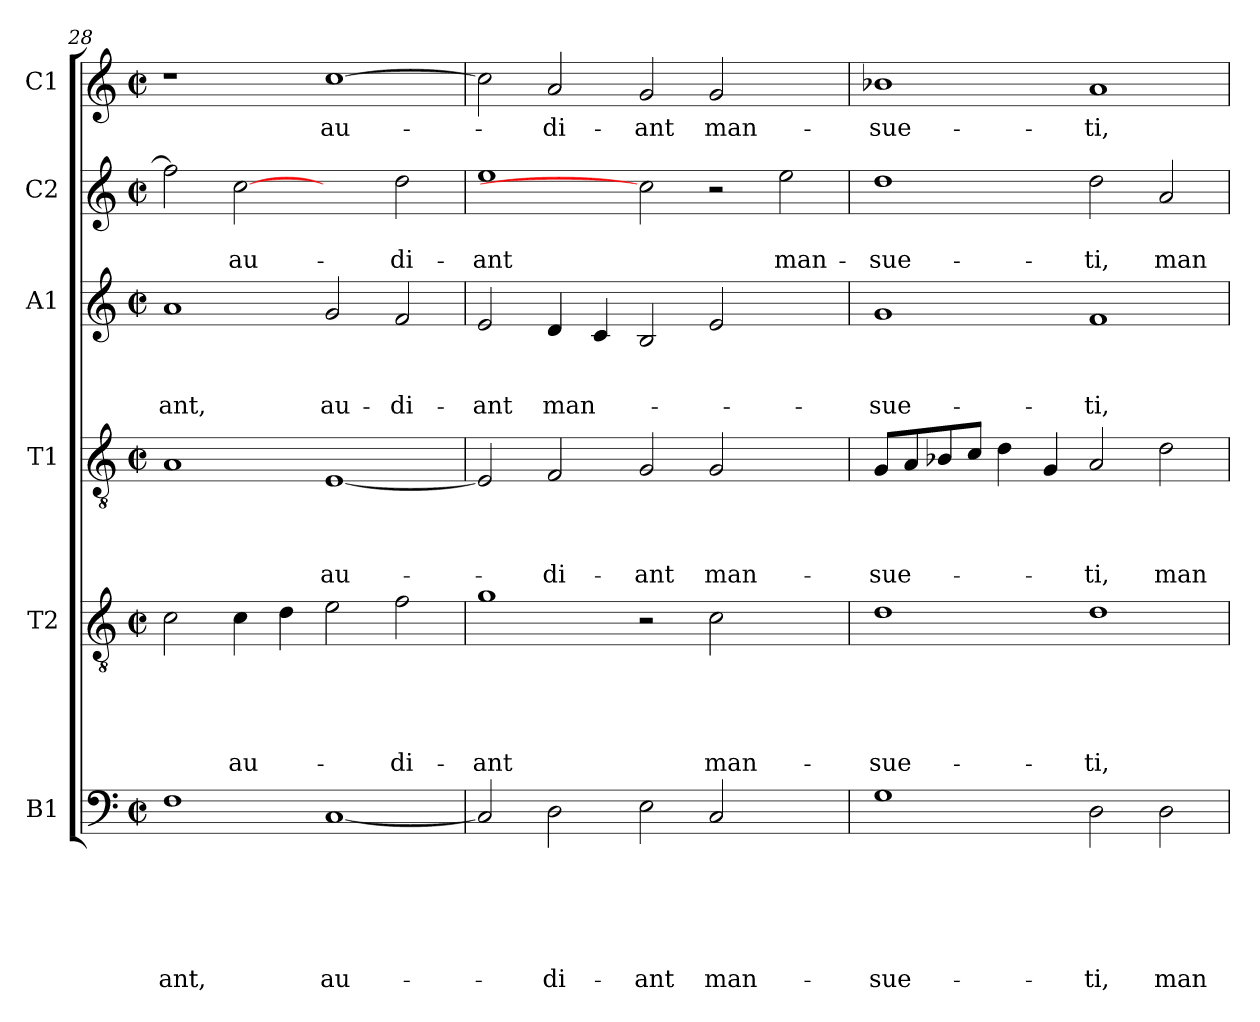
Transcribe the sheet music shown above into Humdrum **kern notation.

**kern	**text	**text	**text	**text	**text	**text	**kern	**text	**text	**text	**text	**text	**kern	**text	**text	**text	**text	**kern	**text	**text	**text	**kern	**text	**text	**kern	**text
*part6	*part6	*part6	*part6	*part6	*part6	*part6	*part5	*part5	*part5	*part5	*part5	*part5	*part4	*part4	*part4	*part4	*part4	*part3	*part3	*part3	*part3	*part2	*part2	*part2	*part1	*part1
*staff6	*staff6	*staff6	*staff6	*staff6	*staff6	*staff6	*staff5	*staff5	*staff5	*staff5	*staff5	*staff5	*staff4	*staff4	*staff4	*staff4	*staff4	*staff3	*staff3	*staff3	*staff3	*staff2	*staff2	*staff2	*staff1	*staff1
*I"B1	*	*	*	*	*	*	*I"T2	*	*	*	*	*	*I"T1	*	*	*	*	*I"A1	*	*	*	*I"C2	*	*	*I"C1	*
*clefF4	*	*	*	*	*	*	*clefGv2	*	*	*	*	*	*clefGv2	*	*	*	*	*clefG2	*	*	*	*clefG2	*	*	*clefG2	*
*k[]	*	*	*	*	*	*	*k[]	*	*	*	*	*	*k[]	*	*	*	*	*k[]	*	*	*	*k[]	*	*	*k[]	*
*C:	*	*	*	*	*	*	*C:	*	*	*	*	*	*C:	*	*	*	*	*C:	*	*	*	*C:	*	*	*C:	*
*M2/2	*	*	*	*	*	*	*M2/2	*	*	*	*	*	*M2/2	*	*	*	*	*M2/2	*	*	*	*M2/2	*	*	*M2/2	*
*met(c|)	*	*	*	*	*	*	*met(c|)	*	*	*	*	*	*met(c|)	*	*	*	*	*met(c|)	*	*	*	*met(c|)	*	*	*met(c|)	*
=28	=28	=28	=28	=28	=28	=28	=28	=28	=28	=28	=28	=28	=28	=28	=28	=28	=28	=28	=28	=28	=28	=28	=28	=28	=28	=28
!	!	!	!	!	!	!LO:LY:b	!	!	!	!	!	!	!	!	!	!	!	!	!	!	!LO:LY:b	!	!	!	!	!
1F	.	.	.	.	.	-ant,	2c\	.	.	.	.	.	1A	.	.	.	.	1a	.	.	-ant,	2ff\]	.	.	1r	.
!	!	!	!	!	!	!	!	!	!	!	!	!LO:LY:b	!	!	!	!	!	!	!	!	!	!	!	!LO:LY:b	!	!
.	.	.	.	.	.	.	4c\	.	.	.	.	au-	.	.	.	.	.	.	.	.	.	[2cc	.	au-	.	.
.	.	.	.	.	.	.	4d\	.	.	.	.	.	.	.	.	.	.	.	.	.	.	.	.	.	.	.
!	!	!	!	!	!	!LO:LY:b	!	!	!	!	!	!	!	!	!	!	!LO:LY:b	!	!	!	!LO:LY:b	!	!	!	!	!LO:LY:b
[1C	.	.	.	.	.	au-	2e\	.	.	.	.	.	[1E	.	.	.	au-	2g/	.	.	au-	2ryy	.	.	[1cc	au-
!	!	!	!	!	!	!	!	!	!	!	!	!LO:LY:b	!	!	!	!	!	!	!	!	!LO:LY:b	!	!	!LO:LY:b	!	!
.	.	.	.	.	.	.	2f\	.	.	.	.	-di-	.	.	.	.	.	2f/	.	.	-di-	2dd\	.	-di-	.	.
=29	=29	=29	=29	=29	=29	=29	=29	=29	=29	=29	=29	=29	=29	=29	=29	=29	=29	=29	=29	=29	=29	=29	=29	=29	=29	=29
!	!	!	!	!	!	!	!	!	!	!	!	!LO:LY:b	!	!	!	!	!	!	!	!	!LO:LY:b	!	!	!LO:LY:b	!	!
2C/]	.	.	.	.	.	.	1g	.	.	.	.	-ant	2E/]	.	.	.	.	2e/	.	.	-ant	1ee	.	-ant	2cc\]	.
!	!	!	!	!	!	!LO:LY:b	!	!	!	!	!	!	!	!	!	!	!LO:LY:b	!	!	!	!LO:LY:b	!	!	!	!	!LO:LY:b
2D\	.	.	.	.	.	-di-	.	.	.	.	.	.	2F/	.	.	.	-di-	4d/	.	.	man-	.	.	.	2a/	-di-
.	.	.	.	.	.	.	.	.	.	.	.	.	.	.	.	.	.	4c/	.	.	.	.	.	.	.	.
!	!	!	!	!	!	!LO:LY:b	!	!	!	!	!	!	!	!	!	!	!LO:LY:b	!	!	!	!	!	!	!	!	!LO:LY:b
2E\	.	.	.	.	.	-ant	2r	.	.	.	.	.	2G/	.	.	.	-ant	2B/	.	.	.	2cc]	.	.	2g/	-ant
!	!	!	!	!	!	!LO:LY:b	!	!	!	!	!	!LO:LY:b	!	!	!	!	!LO:LY:b	!	!	!	!	!	!	!	!	!LO:LY:b
2C/	.	.	.	.	.	man-	2c\	.	.	.	.	man-	2G/	.	.	.	man-	2e/	.	.	.	2r	.	.	2g/	man-
!	!	!	!	!	!	!	!	!	!	!	!	!	!	!	!	!	!	!	!	!	!	!	!	!LO:LY:b	!	!
2ryy	.	.	.	.	.	.	2ryy	.	.	.	.	.	2ryy	.	.	.	.	2ryy	.	.	.	2ee\	.	man-	2ryy	.
!!LO:PB:g=z
=30	=30	=30	=30	=30	=30	=30	=30	=30	=30	=30	=30	=30	=30	=30	=30	=30	=30	=30	=30	=30	=30	=30	=30	=30	=30	=30
!	!	!	!	!	!	!LO:LY:b	!	!	!	!	!	!LO:LY:b	!	!	!	!	!LO:LY:b	!	!	!	!LO:LY:b	!	!	!LO:LY:b	!	!LO:LY:b
1G	.	.	.	.	.	-sue-	1d	.	.	.	.	-sue-	8G/L	.	.	.	-sue-	1g	.	.	-sue-	1dd	.	-sue-	1b-X	-sue-
.	.	.	.	.	.	.	.	.	.	.	.	.	8A/	.	.	.	.	.	.	.	.	.	.	.	.	.
.	.	.	.	.	.	.	.	.	.	.	.	.	8B-/	.	.	.	.	.	.	.	.	.	.	.	.	.
.	.	.	.	.	.	.	.	.	.	.	.	.	8c/J	.	.	.	.	.	.	.	.	.	.	.	.	.
.	.	.	.	.	.	.	.	.	.	.	.	.	4d\	.	.	.	.	.	.	.	.	.	.	.	.	.
.	.	.	.	.	.	.	.	.	.	.	.	.	4G/	.	.	.	.	.	.	.	.	.	.	.	.	.
!	!	!	!	!	!	!LO:LY:b	!	!	!	!	!	!LO:LY:b	!	!	!	!	!LO:LY:b	!	!	!	!LO:LY:b	!	!	!LO:LY:b	!	!LO:LY:b
2D\	.	.	.	.	.	-ti,	1d	.	.	.	.	-ti,	2A/	.	.	.	-ti,	1f	.	.	-ti,	2dd\	.	-ti,	1a	-ti,
!	!	!	!	!	!	!LO:LY:b	!	!	!	!	!	!	!	!	!	!	!LO:LY:b	!	!	!	!	!	!	!LO:LY:b	!	!
2D\	.	.	.	.	.	man-	.	.	.	.	.	.	2d\	.	.	.	man-	.	.	.	.	2a/	.	man-	.	.
=	=	=	=	=	=	=	=	=	=	=	=	=	=	=	=	=	=	=	=	=	=	=	=	=	=	=
*-	*-	*-	*-	*-	*-	*-	*-	*-	*-	*-	*-	*-	*-	*-	*-	*-	*-	*-	*-	*-	*-	*-	*-	*-	*-	*-
